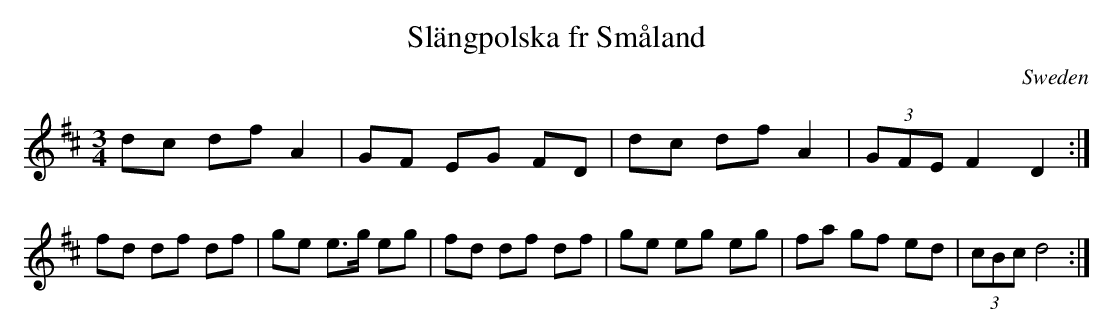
X:1
T:Slängpolska fr Småland
M:3/4
O:Sweden
K:D
dc df A2| GF EG FD| dc df A2| (3GFE F2 D2 :|
fd df df| ge e>g eg| fd df df| ge eg eg|\
fa gf ed | (3cBc d4:|
